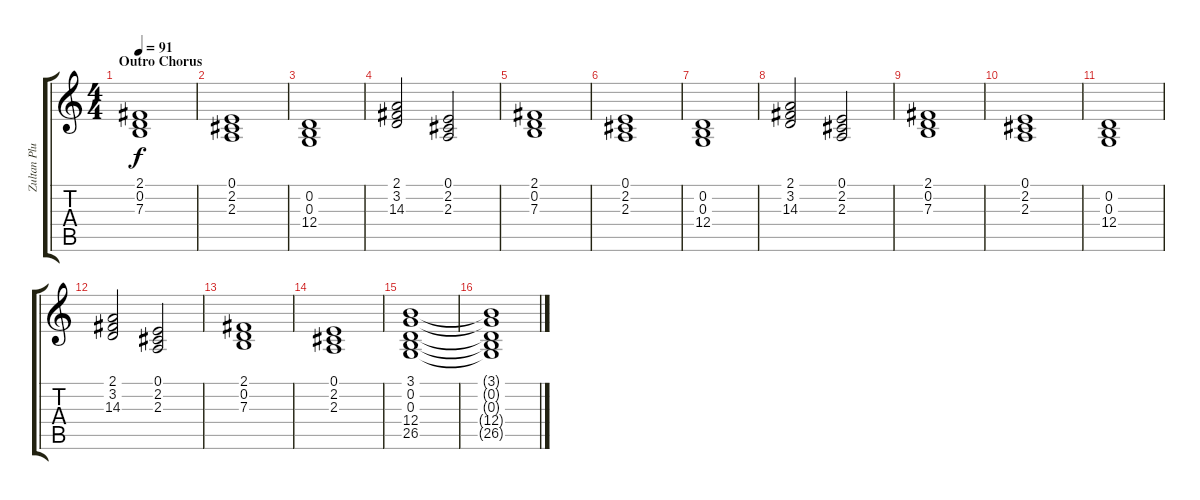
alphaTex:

\track ("Zultan Pluto (Keyboard)" "Zultan Plu") {instrument pad2warm}
\staff {score tabs}
\tuning (E4 B3 G3 D3 A2 E2) {hide}
\ts (4 4)
\section ("" "Outro Chorus")
\tempo 91
\clef g2
\ks c
(2.1 0.2 7.3).1{dy f} |
(0.1 2.2 2.3).1 |
(0.2 0.3 12.4).1 |
(2.1 3.2 14.3).2 (0.1 2.2 2.3).2 |
(2.1 0.2 7.3).1 |
(0.1 2.2 2.3).1 |
(0.2 0.3 12.4).1 |
(2.1 3.2 14.3).2 (0.1 2.2 2.3).2 |
(2.1 0.2 7.3).1 |
(0.1 2.2 2.3).1 |
(0.2 0.3 12.4).1 |
(2.1 3.2 14.3).2 (0.1 2.2 2.3).2 |
(2.1 0.2 7.3).1 |
(0.1 2.2 2.3).1 |
(3.1 0.2 0.3 12.4 26.5).1{volume 12} |
(3.1{t} 0.2{t} 0.3{t} 12.4{t} 26.5{t}).1
